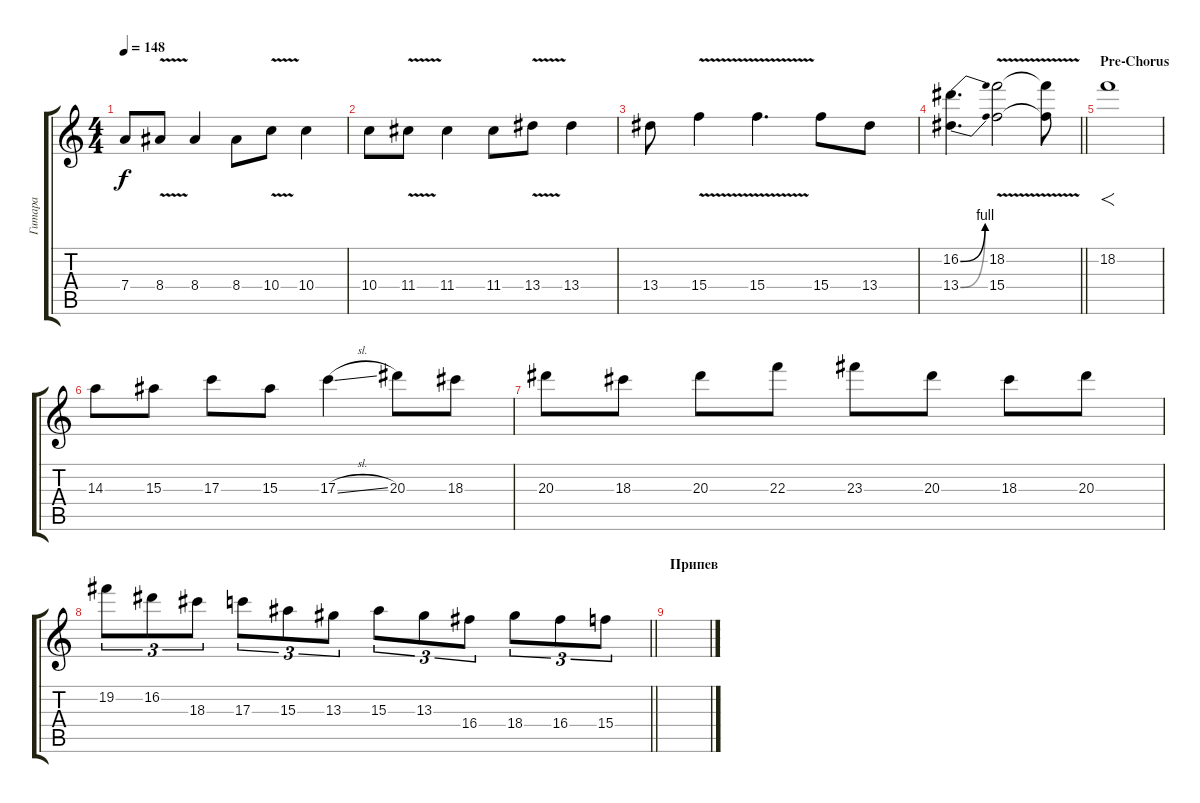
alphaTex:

\track ("Гитара" "Гитара") {instrument acousticguitarsteel}
\staff {score tabs}
\tuning (E4 B3 G3 D3 A2 E2) {hide}
\ts (4 4)
\tempo 148
\clef g2
\ks c
7.4.8{dy f} 8.4{v}.8 8.4.4 8.4.8 10.4{v}.8 10.4.4 |
10.4.8 11.4{v}.8 11.4.4 11.4.8 13.4{v}.8 13.4.4 |
13.4.8 15.4{v}.4 15.4{v}.4{d} 15.4.8 13.4.8 |
\barLineRight lightlight
(16.2{be (bend 0 0 60 4)} 13.4{be (bend 0 0 60 4)}).4{d} (18.2 15.4{v}).2 (18.2{t} 15.4{t}).8 |
\section ("" "Pre-Chorus")
18.2.1{f} |
14.3.8 15.3.8 17.3.8 15.3.8 17.3{sl}.4 20.3.8 18.3.8 |
20.3.8 18.3.8 20.3.8 22.3.8 23.3.8 20.3.8 18.3.8 20.3.8 |
\barLineRight lightlight
19.2.8{tu (3 2)} 16.2.8{tu (3 2)} 18.3.8{tu (3 2)} 17.3.8{tu (3 2)} 15.3.8{tu (3 2)} 13.3.8{tu (3 2)} 15.3.8{tu (3 2)} 13.3.8{tu (3 2)} 16.4.8{tu (3 2)} 18.4.8{tu (3 2)} 16.4.8{tu (3 2)} 15.4.8{tu (3 2)} |
\section ("" "Припев")
